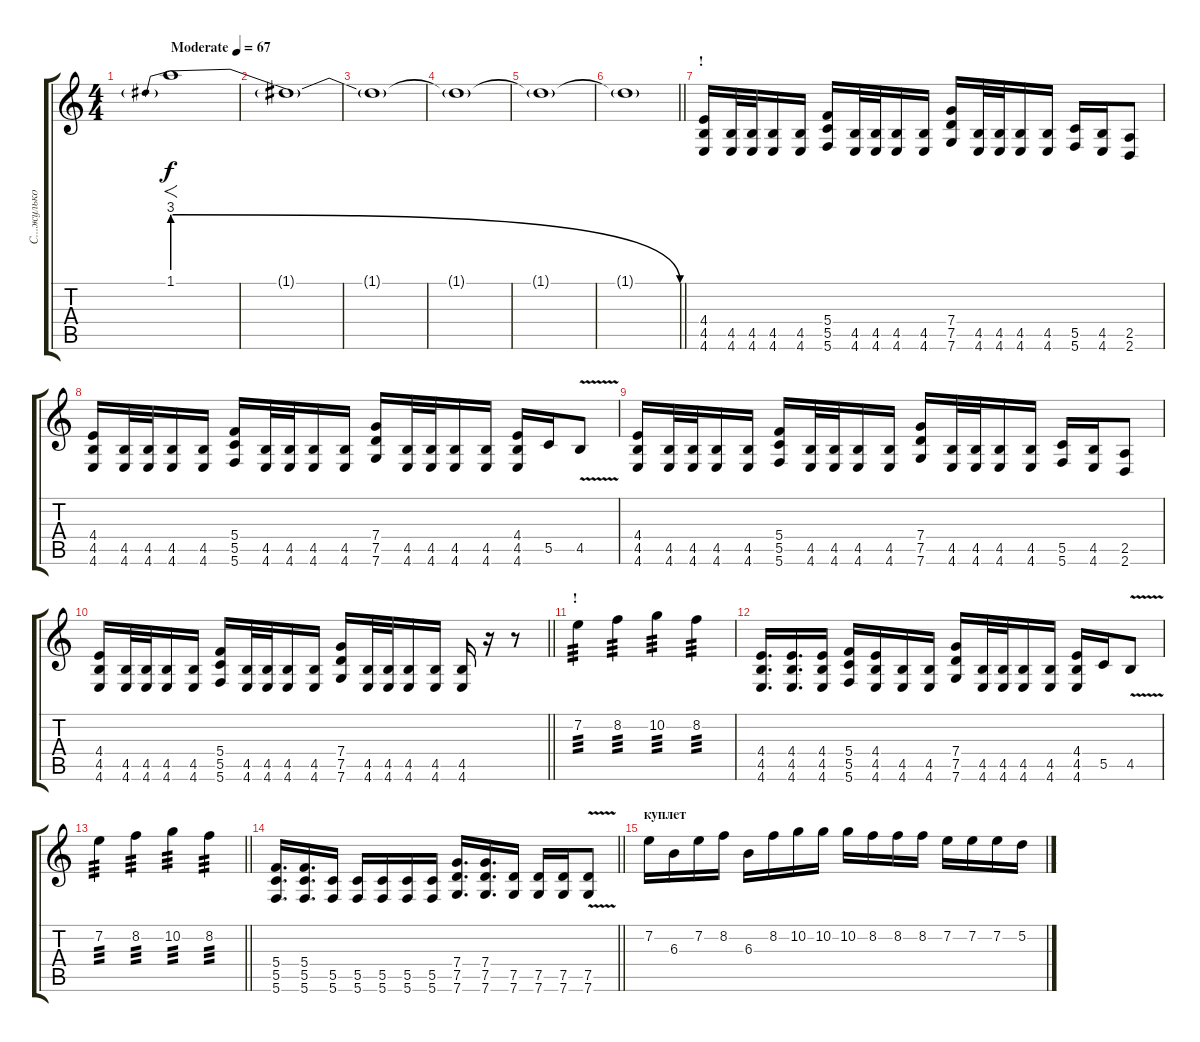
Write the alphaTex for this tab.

\track ("С...жульковатый" "С...жулько") {instrument distortionguitar}
\staff {score tabs}
\tuning (D4 A3 F3 C3 G2 C2) {hide}
\ts (4 4)
\tempo (67 "Moderate")
\clef g2
\ks c
1.1{be (prebendrelease 0 12 60 0)}.1{f dy f instrument distortionguitar} |
1.1{t}.1 |
1.1{t}.1 |
1.1{t}.1 |
1.1{t}.1 |
\barLineRight lightlight
1.1{t}.1 |
\section ("" "!")
(4.4 4.5 4.6).16 (4.5 4.6).32 (4.5 4.6).32 (4.5 4.6).16 (4.5 4.6).16 (5.4 5.5 5.6).16 (4.5 4.6).32 (4.5 4.6).32 (4.5 4.6).16 (4.5 4.6).16 (7.4 7.5 7.6).16 (4.5 4.6).32 (4.5 4.6).32 (4.5 4.6).16 (4.5 4.6).16 (5.5 5.6).16 (4.5 4.6).16 (2.5 2.6).8 |
(4.4 4.5 4.6).16 (4.5 4.6).32 (4.5 4.6).32 (4.5 4.6).16 (4.5 4.6).16 (5.4 5.5 5.6).16 (4.5 4.6).32 (4.5 4.6).32 (4.5 4.6).16 (4.5 4.6).16 (7.4 7.5 7.6).16 (4.5 4.6).32 (4.5 4.6).32 (4.5 4.6).16 (4.5 4.6).16 (4.4 4.5 4.6).16 5.5.16 4.5{v}.8 |
(4.4 4.5 4.6).16 (4.5 4.6).32 (4.5 4.6).32 (4.5 4.6).16 (4.5 4.6).16 (5.4 5.5 5.6).16 (4.5 4.6).32 (4.5 4.6).32 (4.5 4.6).16 (4.5 4.6).16 (7.4 7.5 7.6).16 (4.5 4.6).32 (4.5 4.6).32 (4.5 4.6).16 (4.5 4.6).16 (5.5 5.6).16 (4.5 4.6).16 (2.5 2.6).8 |
\barLineRight lightlight
(4.4 4.5 4.6).16 (4.5 4.6).32 (4.5 4.6).32 (4.5 4.6).16 (4.5 4.6).16 (5.4 5.5 5.6).16 (4.5 4.6).32 (4.5 4.6).32 (4.5 4.6).16 (4.5 4.6).16 (7.4 7.5 7.6).16 (4.5 4.6).32 (4.5 4.6).32 (4.5 4.6).16 (4.5 4.6).16 (4.5 4.6).16 r.16 r.8 |
\section ("" "!")
7.2.4{tp 3} 8.2.4{tp 3} 10.2.4{tp 3} 8.2.4{tp 3} |
(4.4 4.5 4.6).16{d} (4.4 4.5 4.6).16{d} (4.4 4.5 4.6).16 (5.4 5.5 5.6).16 (4.4 4.5 4.6).16 (4.5 4.6).16 (4.5 4.6).16 (7.4 7.5 7.6).16 (4.5 4.6).32 (4.5 4.6).32 (4.5 4.6).16 (4.5 4.6).16 (4.4 4.5 4.6).16 5.5.16 4.5{v}.8 |
\barLineRight lightlight
7.2.4{tp 3} 8.2.4{tp 3} 10.2.4{tp 3} 8.2.4{tp 3} |
\barLineRight lightlight
(5.4 5.5 5.6).16{d} (5.4 5.5 5.6).16{d} (5.5 5.6).16 (5.5 5.6).16 (5.5 5.6).16 (5.5 5.6).16 (5.5 5.6).16 (7.4 7.5 7.6).16{d} (7.4 7.5 7.6).16{d} (7.5 7.6).16 (7.5 7.6).16 (7.5 7.6).16 (7.5{v} 7.6{v}).8 |
\section ("" "куплет")
7.2.16 6.3.16 7.2.16 8.2.16 6.3.16 8.2.16 10.2.16 10.2.16 10.2.16 8.2.16 8.2.16 8.2.16 7.2.16 7.2.16 7.2.16 5.2.16
